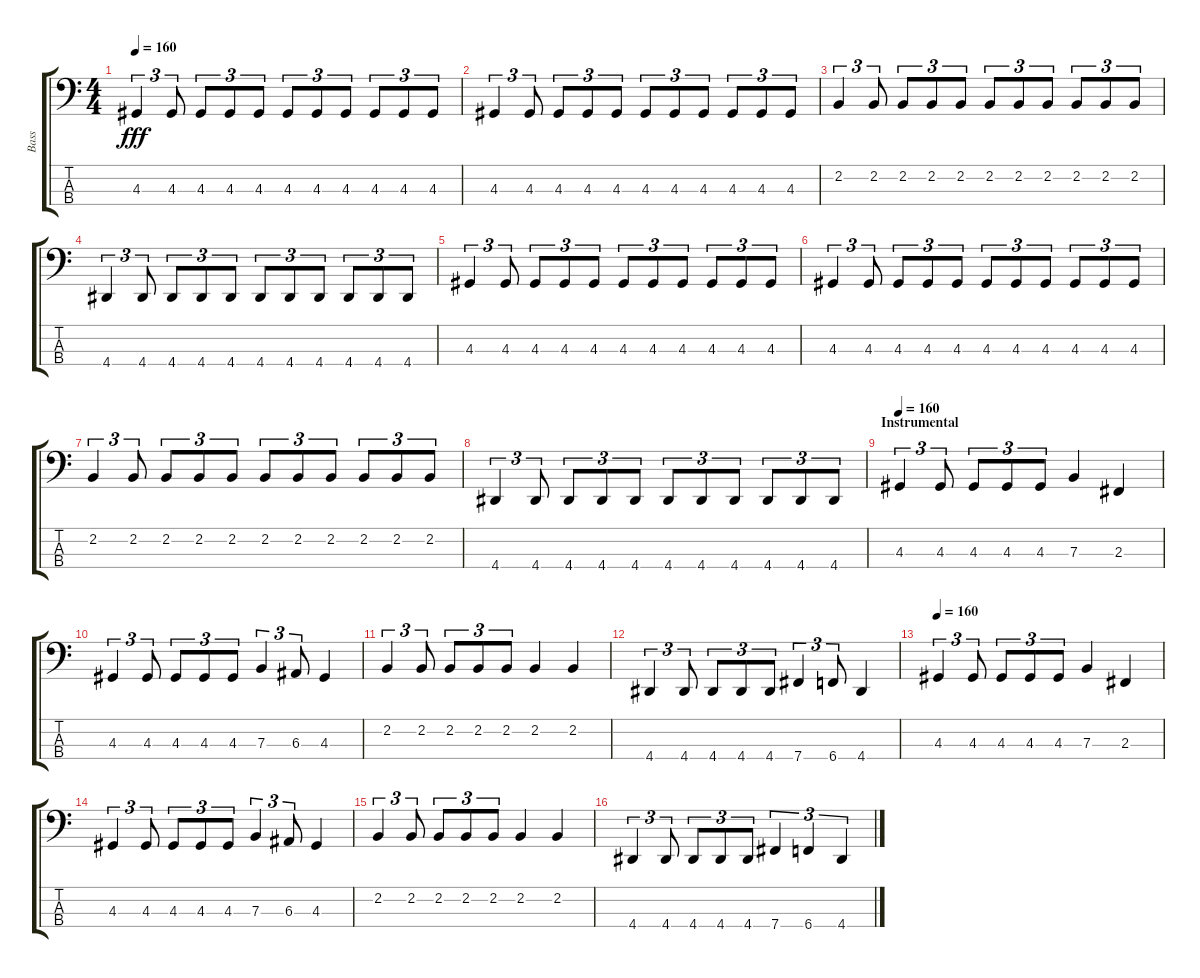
\track ("Bass" "Bass") {instrument electricbassfinger}
\staff {score tabs}
\tuning (D2 A1 E1 B0) {hide}
\ts (4 4)
\tempo 160
\clef f4
\ks c
4.3.4{tu (3 2) dy fff} 4.3.8{tu (3 2)} 4.3.8{tu (3 2)} 4.3.8{tu (3 2)} 4.3.8{tu (3 2)} 4.3.8{tu (3 2)} 4.3.8{tu (3 2)} 4.3.8{tu (3 2)} 4.3.8{tu (3 2)} 4.3.8{tu (3 2)} 4.3.8{tu (3 2)} |
4.3.4{tu (3 2)} 4.3.8{tu (3 2)} 4.3.8{tu (3 2)} 4.3.8{tu (3 2)} 4.3.8{tu (3 2)} 4.3.8{tu (3 2)} 4.3.8{tu (3 2)} 4.3.8{tu (3 2)} 4.3.8{tu (3 2)} 4.3.8{tu (3 2)} 4.3.8{tu (3 2)} |
2.2.4{tu (3 2)} 2.2.8{tu (3 2)} 2.2.8{tu (3 2)} 2.2.8{tu (3 2)} 2.2.8{tu (3 2)} 2.2.8{tu (3 2)} 2.2.8{tu (3 2)} 2.2.8{tu (3 2)} 2.2.8{tu (3 2)} 2.2.8{tu (3 2)} 2.2.8{tu (3 2)} |
4.4.4{tu (3 2)} 4.4.8{tu (3 2)} 4.4.8{tu (3 2)} 4.4.8{tu (3 2)} 4.4.8{tu (3 2)} 4.4.8{tu (3 2)} 4.4.8{tu (3 2)} 4.4.8{tu (3 2)} 4.4.8{tu (3 2)} 4.4.8{tu (3 2)} 4.4.8{tu (3 2)} |
4.3.4{tu (3 2)} 4.3.8{tu (3 2)} 4.3.8{tu (3 2)} 4.3.8{tu (3 2)} 4.3.8{tu (3 2)} 4.3.8{tu (3 2)} 4.3.8{tu (3 2)} 4.3.8{tu (3 2)} 4.3.8{tu (3 2)} 4.3.8{tu (3 2)} 4.3.8{tu (3 2)} |
4.3.4{tu (3 2)} 4.3.8{tu (3 2)} 4.3.8{tu (3 2)} 4.3.8{tu (3 2)} 4.3.8{tu (3 2)} 4.3.8{tu (3 2)} 4.3.8{tu (3 2)} 4.3.8{tu (3 2)} 4.3.8{tu (3 2)} 4.3.8{tu (3 2)} 4.3.8{tu (3 2)} |
2.2.4{tu (3 2)} 2.2.8{tu (3 2)} 2.2.8{tu (3 2)} 2.2.8{tu (3 2)} 2.2.8{tu (3 2)} 2.2.8{tu (3 2)} 2.2.8{tu (3 2)} 2.2.8{tu (3 2)} 2.2.8{tu (3 2)} 2.2.8{tu (3 2)} 2.2.8{tu (3 2)} |
4.4.4{tu (3 2)} 4.4.8{tu (3 2)} 4.4.8{tu (3 2)} 4.4.8{tu (3 2)} 4.4.8{tu (3 2)} 4.4.8{tu (3 2)} 4.4.8{tu (3 2)} 4.4.8{tu (3 2)} 4.4.8{tu (3 2)} 4.4.8{tu (3 2)} 4.4.8{tu (3 2)} |
\section ("" "Instrumental")
\tempo 160
4.3.4{tu (3 2)} 4.3.8{tu (3 2)} 4.3.8{tu (3 2)} 4.3.8{tu (3 2)} 4.3.8{tu (3 2)} 7.3.4 2.3.4 |
4.3.4{tu (3 2)} 4.3.8{tu (3 2)} 4.3.8{tu (3 2)} 4.3.8{tu (3 2)} 4.3.8{tu (3 2)} 7.3.4{tu (3 2)} 6.3.8{tu (3 2)} 4.3.4 |
2.2.4{tu (3 2)} 2.2.8{tu (3 2)} 2.2.8{tu (3 2)} 2.2.8{tu (3 2)} 2.2.8{tu (3 2)} 2.2.4 2.2.4 |
4.4.4{tu (3 2)} 4.4.8{tu (3 2)} 4.4.8{tu (3 2)} 4.4.8{tu (3 2)} 4.4.8{tu (3 2)} 7.4.4{tu (3 2)} 6.4.8{tu (3 2)} 4.4.4 |
\tempo 160
4.3.4{tu (3 2)} 4.3.8{tu (3 2)} 4.3.8{tu (3 2)} 4.3.8{tu (3 2)} 4.3.8{tu (3 2)} 7.3.4 2.3.4 |
4.3.4{tu (3 2)} 4.3.8{tu (3 2)} 4.3.8{tu (3 2)} 4.3.8{tu (3 2)} 4.3.8{tu (3 2)} 7.3.4{tu (3 2)} 6.3.8{tu (3 2)} 4.3.4 |
2.2.4{tu (3 2)} 2.2.8{tu (3 2)} 2.2.8{tu (3 2)} 2.2.8{tu (3 2)} 2.2.8{tu (3 2)} 2.2.4 2.2.4 |
4.4.4{tu (3 2)} 4.4.8{tu (3 2)} 4.4.8{tu (3 2)} 4.4.8{tu (3 2)} 4.4.8{tu (3 2)} 7.4.4{tu (3 2)} 6.4.4{tu (3 2)} 4.4.4{tu (3 2)}
